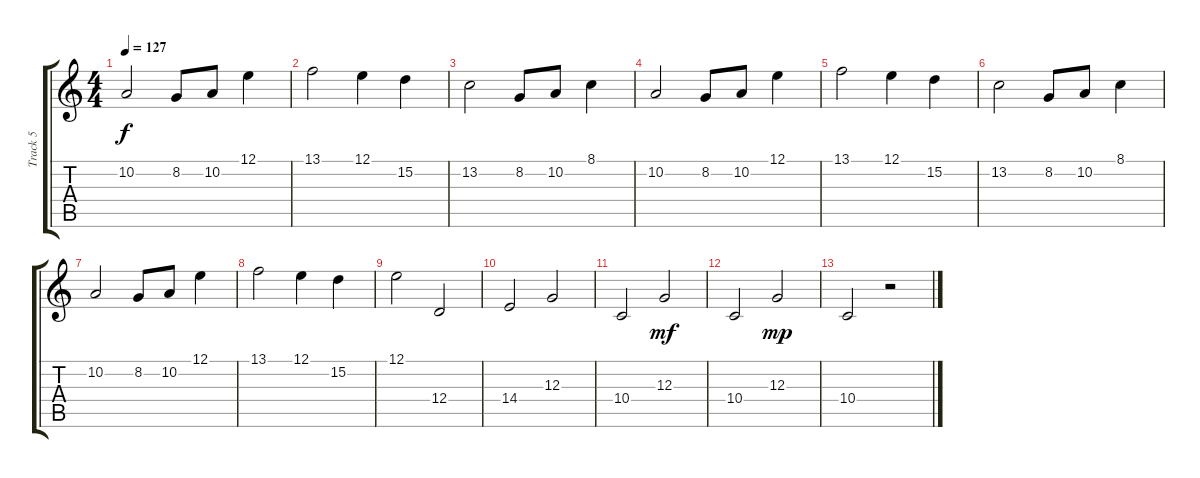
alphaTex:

\track ("Track 5" "Track 5") {instrument ocarina}
\staff {score tabs}
\tuning (E4 B3 G3 D3 A2 E2) {hide}
\ts (4 4)
\tempo 127
\clef g2
\ks c
10.2.2{dy f} 8.2.8 10.2.8 12.1.4 |
13.1.2 12.1.4 15.2.4 |
13.2.2 8.2.8 10.2.8 8.1.4 |
10.2.2 8.2.8 10.2.8 12.1.4 |
13.1.2 12.1.4 15.2.4 |
13.2.2 8.2.8 10.2.8 8.1.4 |
10.2.2 8.2.8 10.2.8 12.1.4 |
13.1.2 12.1.4 15.2.4 |
12.1.2 12.4.2 |
14.4.2 12.3.2 |
10.4.2 12.3.2{dy mf} |
10.4.2 12.3.2{dy mp} |
10.4.2 r.2
